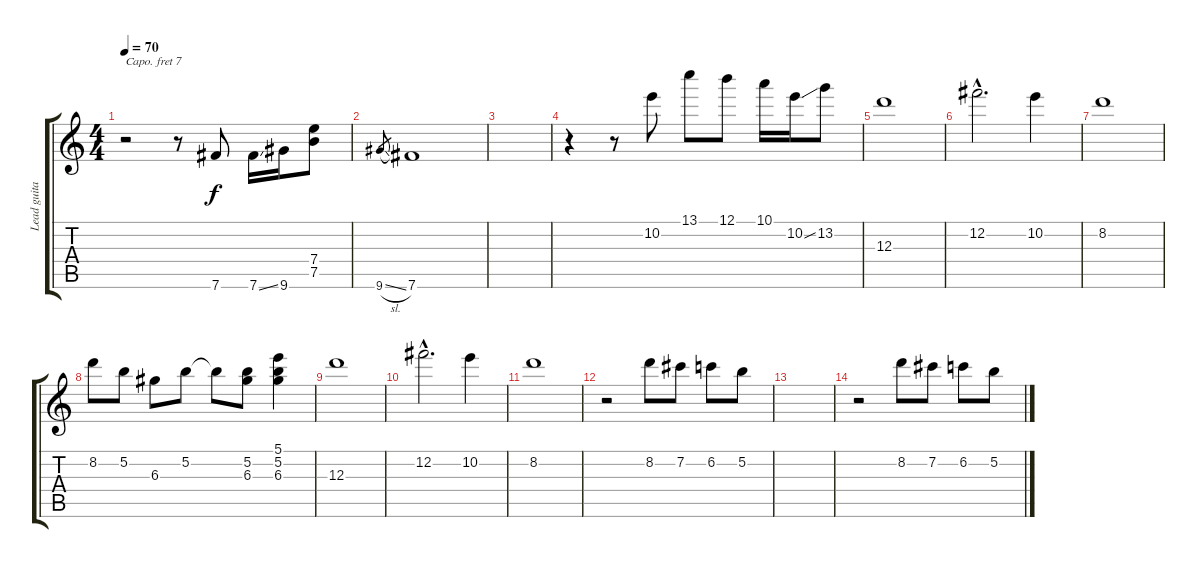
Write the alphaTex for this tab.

\track ("Lead guitar" "Lead guita") {instrument acousticguitarsteel}
\staff {score tabs}
\capo 7
\tuning (E4 B3 G3 D3 A2 E2) {hide}
\ts (4 4)
\tempo 70
\clef g2
\ks c
r.2{dy f} r.8 7.6.8 7.6{ss}.16 9.6.16 (7.4 7.5).8 |
9.6{sl}.8{gr} 7.6.1 |
|
r.4 r.8 10.2.8 13.1.8 12.1.8 10.1.16 10.2{ss}.16 13.2.8 |
12.3.1 |
12.2{hac}.2{d} 10.2.4 |
8.2.1 |
8.2.8 5.2.8 6.3.8 5.2.8 5.2{t}.8 (5.2 6.3).8 (5.1 5.2 6.3).4 |
12.3.1 |
12.2{hac}.2{d} 10.2.4 |
8.2.1 |
r.2 8.2.8 7.2.8 6.2.8 5.2.8 |
|
r.2 8.2.8 7.2.8 6.2.8 5.2.8
